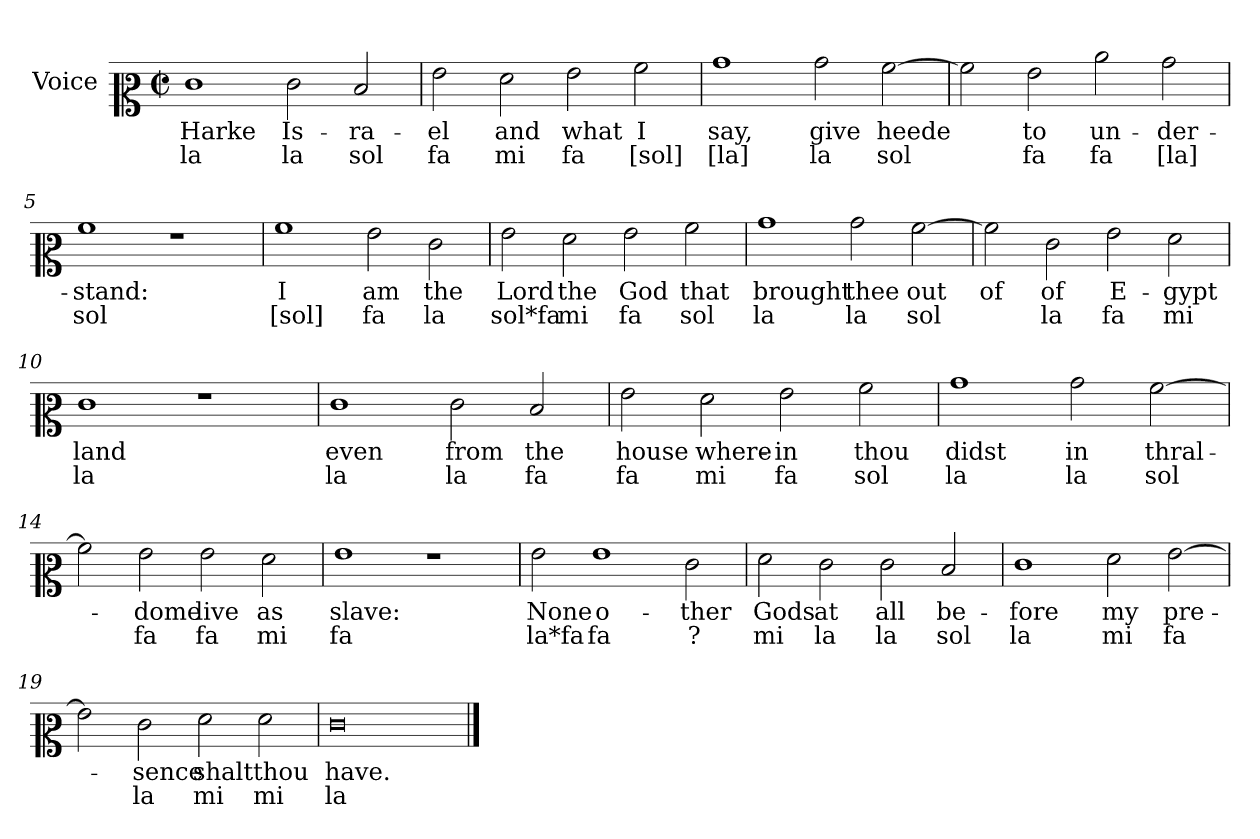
**kern	**text	**text
*part1	*part1	*part1
*staff1	*staff1	*staff1
*I"Voice	*	*
*I'Vo.	*	*
*clefC2	*	*
*k[]	*	*
*M4/2	*	*
*met(c|)	*	*
=1	=1	=1
1e	Harke	la
2e\	Is-	la
2d/	-ra-	sol
=2	=2	=2
2g\	-el	fa
2f\	and	mi
2g\	what	fa
2a\	I	[sol]
=3	=3	=3
1b	say,	[la]
2b\	give	la
[2a\	heede	sol
=4	=4	=4
2a\]	.	.
2g\	to	fa
2cc\	un-	fa
2b\	-der-	[la]
=5	=5	=5
1a	-stand:	sol
1r	.	.
=6	=6	=6
1a	I	[sol]
2g\	am	fa
2e\	the	la
=7	=7	=7
2g\	Lord	sol*fa
2f\	the	mi
2g\	God	fa
2a\	that	sol
=8	=8	=8
1b	brought	la
2b\	thee	la
[2a\	out	sol
=9	=9	=9
2a\]	of	.
2e\	of	la
2g\	E-	fa
2f\	-gypt	mi
=10	=10	=10
1e	land	la
1r	.	.
=11	=11	=11
1e	even	la
2e\	from	la
2d/	the	fa
=12	=12	=12
2g\	house	fa
2f\	where-	mi
2g\	-in	fa
2a\	thou	sol
=13	=13	=13
1b	didst	la
2b\	in	la
[2a\	thral-	sol
=14	=14	=14
2a\]	.	.
2g\	-dome	fa
2g\	live	fa
2f\	as	mi
=15	=15	=15
1g	slave:	fa
1r	.	.
=16	=16	=16
2g\	None	la*fa
1g	o-	fa
2e\	-ther	?
=17	=17	=17
2f\	Gods	mi
2e\	at	la
2e\	all	la
2d/	be-	sol
=18	=18	=18
1e	-fore	la
2f\	my	mi
[2g\	pre-	fa
=19	=19	=19
2g\]	.	.
2e\	-sence	la
2f\	shalt	mi
2f\	thou	mi
=20	=20	=20
0e	have.	la
==	==	==
*-	*-	*-
